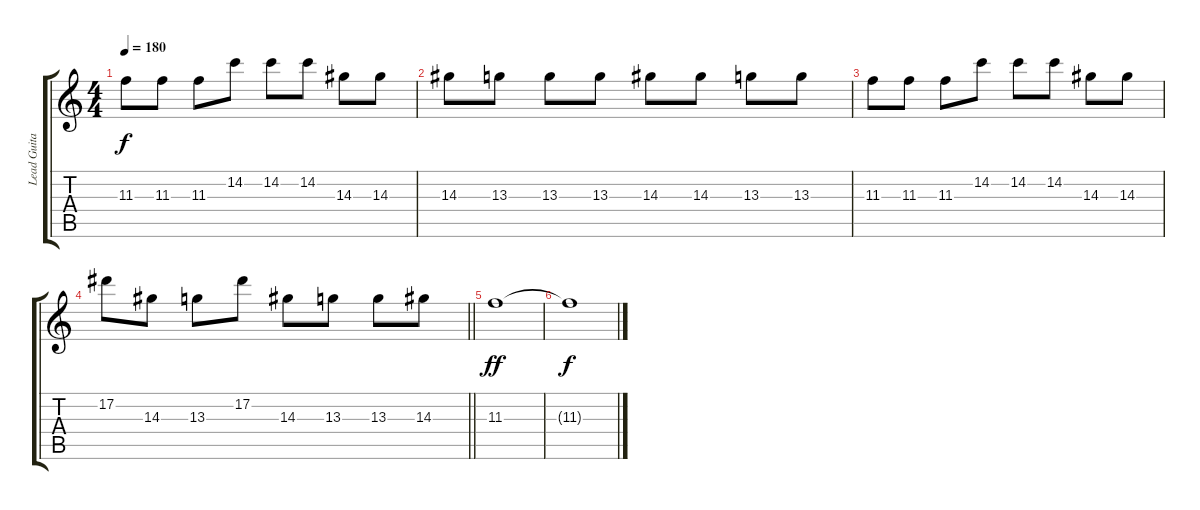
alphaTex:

\track ("Lead Guitar" "Lead Guita") {instrument distortionguitar}
\staff {score tabs}
\tuning (Eb4 Bb3 Gb3 Db3 Ab2 Db2) {hide}
\ts (4 4)
\tempo 180
\clef g2
\ks c
11.3.8{dy f} 11.3.8 11.3.8 14.2.8 14.2.8 14.2.8 14.3.8 14.3.8 |
14.3.8 13.3.8 13.3.8 13.3.8 14.3.8 14.3.8 13.3.8 13.3.8 |
11.3.8 11.3.8 11.3.8 14.2.8 14.2.8 14.2.8 14.3.8 14.3.8 |
\barLineRight lightlight
17.2.8 14.3.8 13.3.8 17.2.8 14.3.8 13.3.8 13.3.8 14.3.8 |
11.3.1{dy ff} |
11.3{t}.1{dy f}
